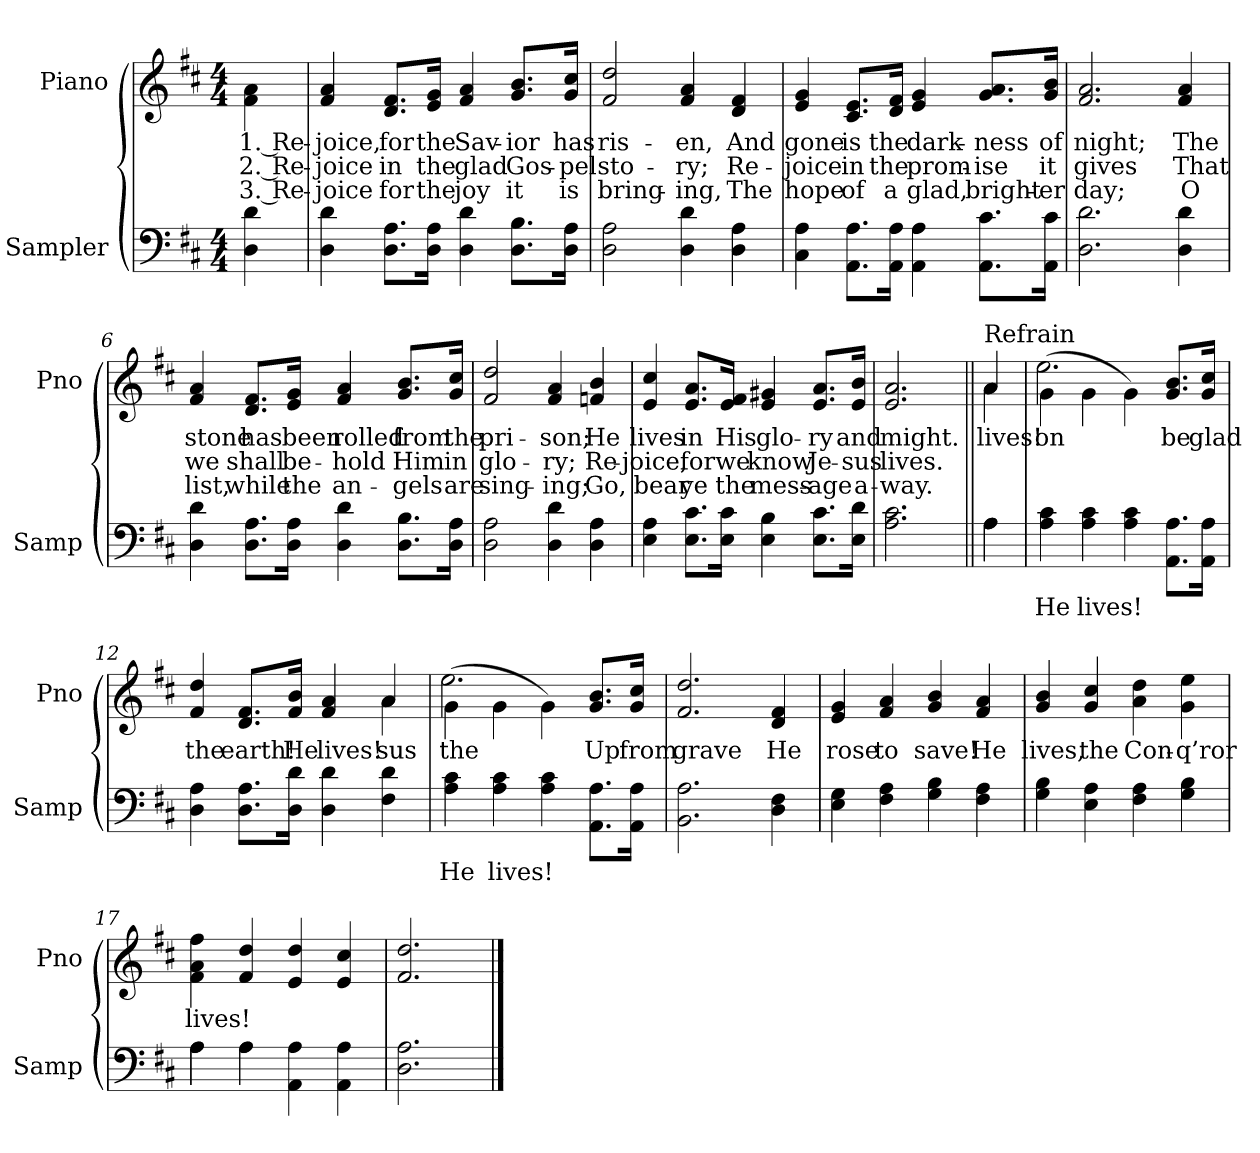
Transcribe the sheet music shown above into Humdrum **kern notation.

**kern	**text	**kern	**text	**text	**text
*part2	*part2	*part1	*part1	*part1	*part1
*staff2	*staff2	*staff1	*staff1	*staff1	*staff1
*I"Sampler	*	*I"Piano	*	*	*
*I'Samp	*	*I'Pno	*	*	*
*clefF4	*	*clefG2	*	*	*
*k[f#c#]	*	*k[f#c#]	*	*	*
*D:	*	*D:	*	*	*
*M4/4	*	*M4/4	*	*	*
=1	=1	=1	=1	=1	=1
4D 4d	.	4f#\ 4a\	1. Re-	2. Re-	3. Re-
=2	=2	=2	=2	=2	=2
4D 4d	.	4f# 4a	-joice,	-joice	-joice
8.D\ 8.A\L	.	8.d/ 8.f#/L	for	in	for
16D\ 16A\Jk	.	16e/ 16g/Jk	the	the	the
4D 4d	.	4f# 4a	Sav-	glad	joy
8.D\ 8.B\L	.	8.g/ 8.b/L	-ior	Gos-	it
16D\ 16A\Jk	.	16g/ 16cc#/Jk	has	-pel	is
=3	=3	=3	=3	=3	=3
2D 2A	.	2f# 2dd	ris-	sto-	bring-
4D 4d	.	4f# 4a	-en,	-ry;	-ing,
4D 4A	.	4d 4f#	And	Re-	The
=4	=4	=4	=4	=4	=4
4C# 4A	.	4e 4g	gone	-joice	hope
8.AA\ 8.A\L	.	8.c#/ 8.e/L	is	in	of
16AA\ 16A\Jk	.	16d/ 16f#/Jk	the	the	a
4AA 4A	.	4e 4g	dark-	prom-	glad,
8.AA\ 8.c#\L	.	8.g/ 8.a/L	-ness	-ise	bright-
16AA\ 16c#\Jk	.	16g/ 16b/Jk	of	it	-er
=5	=5	=5	=5	=5	=5
2.D 2.d	.	2.f# 2.a	night;	gives	day;
4D 4d	.	4f# 4a	The	That	O
=6	=6	=6	=6	=6	=6
4D 4d	.	4f# 4a	stone	we	list,
8.D\ 8.A\L	.	8.d/ 8.f#/L	has	shall	while
16D\ 16A\Jk	.	16e/ 16g/Jk	been	be-	the
4D 4d	.	4f# 4a	rolled	-hold	an-
8.D\ 8.B\L	.	8.g/ 8.b/L	from	Him	-gels
16D\ 16A\Jk	.	16g/ 16cc#/Jk	the	in	are
=7	=7	=7	=7	=7	=7
2D 2A	.	2f# 2dd	pri-	glo-	sing-
4D 4d	.	4f# 4a	-son;	-ry;	-ing;
4D 4A	.	4fn 4b	He	Re-	Go,
=8	=8	=8	=8	=8	=8
4E 4A	.	4e 4cc#	lives	-joice,	bear
8.E\ 8.c#\L	.	8.e/ 8.a/L	in	for	ye
16E\ 16c#\Jk	.	16e/ 16f#/Jk	His	we	the
4E 4B	.	4e 4g#X	glo-	know	mess-
8.E\ 8.c#\L	.	8.e/ 8.a/L	-ry	Je-	-age
16E\ 16d\Jk	.	16e/ 16b/Jk	and	-sus	a-
=9	=9	=9	=9	=9	=9
2.A 2.c#	.	2.e 2.a	might.	lives.	-way.
=10||	=10||	=10||	=10||	=10||	=10||
*^	*	*^	*	*	*
!	!	!	!LO:TX:t=Refrain	!	!	!	!
4A\	4A	.	4a/	4a	lives!	.	.
*v	*v	*	*	*	*	*	*
=11	=11	=11	=11	=11	=11	=11
4A 4c#	He	(4g\	2.ee	on	.	.
4A 4c#	lives!	4g\	.	.	.	.
4A 4c#	.	4g\)	.	.	.	.
8.AA\ 8.A\L	.	8.g/ 8.b/L	4ryy	be	.	.
16AA\ 16A\Jk	.	16g/ 16cc#/Jk	.	glad	.	.
=12	=12	=12	=12	=12	=12	=12
4D 4A	.	4f# 4dd	2.ryy	the	.	.
8.D\ 8.A\L	.	8.d/ 8.f#/L	.	earth!	.	.
16D\ 16d\Jk	.	16f#/ 16b/Jk	.	He	.	.
4D 4d	.	4f# 4a	.	lives!	.	.
4F# 4d	.	4a/	4a	-sus	.	.
=13	=13	=13	=13	=13	=13	=13
4A 4c#	He	(4g\	2.ee	the	.	.
4A 4c#	lives!	4g\	.	.	.	.
4A 4c#	.	4g\)	.	.	.	.
8.AA\ 8.A\L	.	8.g/ 8.b/L	4ryy	Up	.	.
16AA\ 16A\Jk	.	16g/ 16cc#/Jk	.	from	.	.
*	*	*v	*v	*	*	*
=14	=14	=14	=14	=14	=14
2.BB 2.A	.	2.f# 2.dd	grave	.	.
4D 4F#	.	4d 4f#	He	.	.
=15	=15	=15	=15	=15	=15
4E 4G	.	4e 4g	rose	.	.
4F# 4A	.	4f# 4a	to	.	.
4G 4B	.	4g 4b	save!	.	.
4F# 4A	.	4f# 4a	He	.	.
=16	=16	=16	=16	=16	=16
4G 4B	.	4g 4b	lives,	.	.
4E 4A	.	4g 4cc#	the	.	.
4F# 4A	.	4a 4dd	Con-	.	.
4G 4B	.	4g 4ee	-q’ror	.	.
=17	=17	=17	=17	=17	=17
*^	*	*	*	*	*
4A\	4A	.	4f# 4a 4ff#	lives!	.	.
4A\	4A	.	4f# 4dd	.	.	.
4AA 4A	2ryy	.	4e 4dd	.	.	.
4AA 4A	.	.	4e 4cc#	.	.	.
*v	*v	*	*	*	*	*
=18	=18	=18	=18	=18	=18
2.D 2.A	.	2.f# 2.dd	.	.	.
==	==	==	==	==	==
*-	*-	*-	*-	*-	*-
